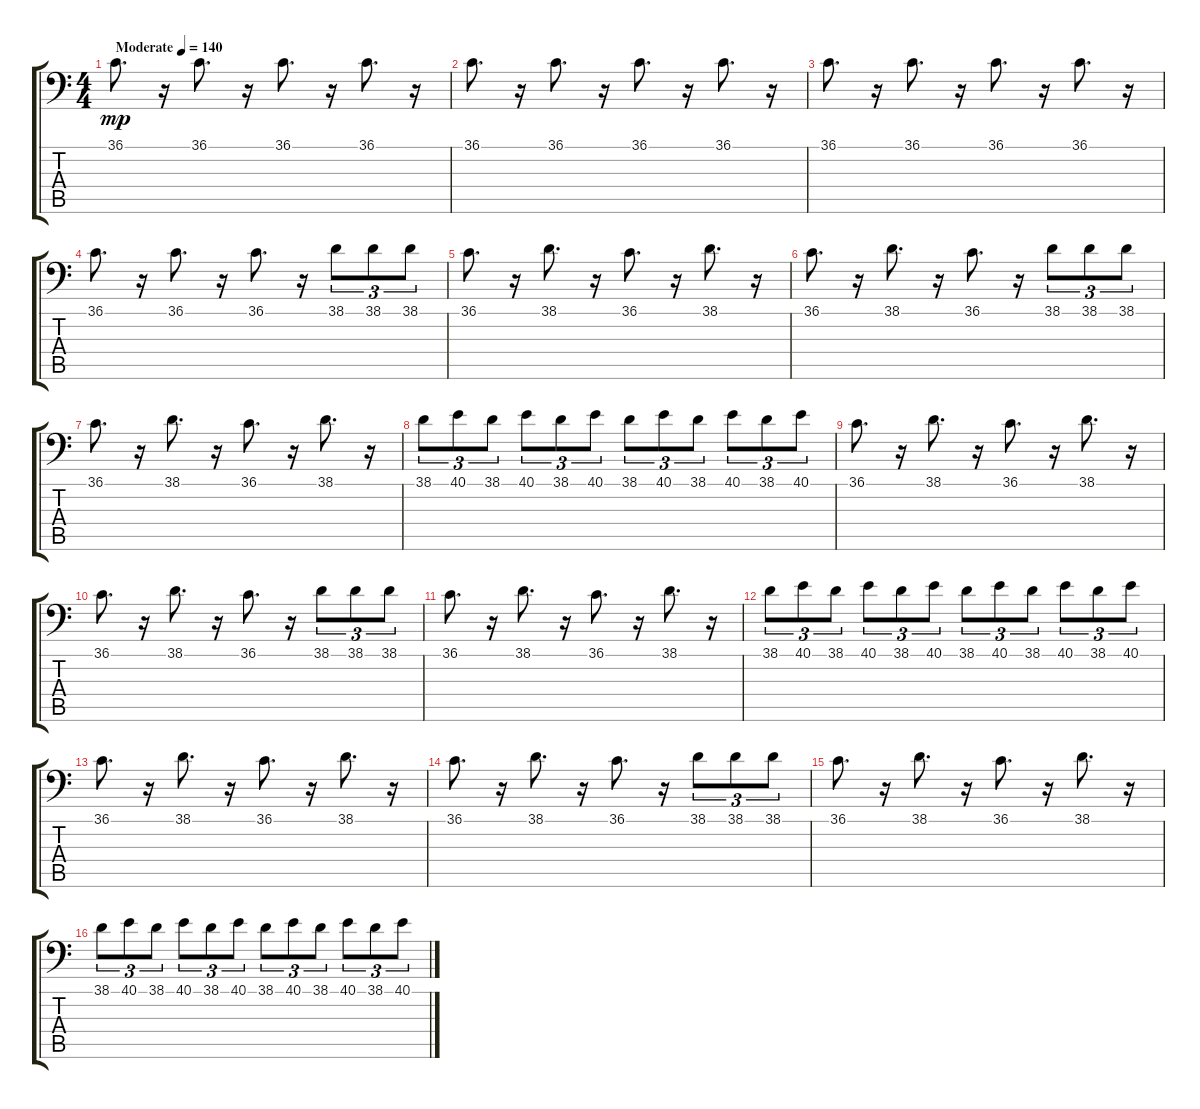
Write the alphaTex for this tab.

\track "" {instrument acousticgrandpiano}
\staff {score tabs}
\tuning (C-1 C-1 C-1 C-1 C-1 C-1) {hide}
\ts (4 4)
\tempo (140 "Moderate")
\clef f4
\ks c
36.1.8{d dy mp instrument acousticgrandpiano} r.16 36.1.8{d} r.16 36.1.8{d} r.16 36.1.8{d} r.16 |
36.1.8{d} r.16 36.1.8{d} r.16 36.1.8{d} r.16 36.1.8{d} r.16 |
36.1.8{d} r.16 36.1.8{d} r.16 36.1.8{d} r.16 36.1.8{d} r.16 |
36.1.8{d} r.16 36.1.8{d} r.16 36.1.8{d} r.16 38.1.8{tu (3 2)} 38.1.8{tu (3 2)} 38.1.8{tu (3 2)} |
36.1.8{d} r.16 38.1.8{d} r.16 36.1.8{d} r.16 38.1.8{d} r.16 |
36.1.8{d} r.16 38.1.8{d} r.16 36.1.8{d} r.16 38.1.8{tu (3 2)} 38.1.8{tu (3 2)} 38.1.8{tu (3 2)} |
36.1.8{d} r.16 38.1.8{d} r.16 36.1.8{d} r.16 38.1.8{d} r.16 |
38.1.8{tu (3 2)} 40.1.8{tu (3 2)} 38.1.8{tu (3 2)} 40.1.8{tu (3 2)} 38.1.8{tu (3 2)} 40.1.8{tu (3 2)} 38.1.8{tu (3 2)} 40.1.8{tu (3 2)} 38.1.8{tu (3 2)} 40.1.8{tu (3 2)} 38.1.8{tu (3 2)} 40.1.8{tu (3 2)} |
36.1.8{d} r.16 38.1.8{d} r.16 36.1.8{d} r.16 38.1.8{d} r.16 |
36.1.8{d} r.16 38.1.8{d} r.16 36.1.8{d} r.16 38.1.8{tu (3 2)} 38.1.8{tu (3 2)} 38.1.8{tu (3 2)} |
36.1.8{d} r.16 38.1.8{d} r.16 36.1.8{d} r.16 38.1.8{d} r.16 |
38.1.8{tu (3 2)} 40.1.8{tu (3 2)} 38.1.8{tu (3 2)} 40.1.8{tu (3 2)} 38.1.8{tu (3 2)} 40.1.8{tu (3 2)} 38.1.8{tu (3 2)} 40.1.8{tu (3 2)} 38.1.8{tu (3 2)} 40.1.8{tu (3 2)} 38.1.8{tu (3 2)} 40.1.8{tu (3 2)} |
36.1.8{d} r.16 38.1.8{d} r.16 36.1.8{d} r.16 38.1.8{d} r.16 |
36.1.8{d} r.16 38.1.8{d} r.16 36.1.8{d} r.16 38.1.8{tu (3 2)} 38.1.8{tu (3 2)} 38.1.8{tu (3 2)} |
36.1.8{d} r.16 38.1.8{d} r.16 36.1.8{d} r.16 38.1.8{d} r.16 |
38.1.8{tu (3 2)} 40.1.8{tu (3 2)} 38.1.8{tu (3 2)} 40.1.8{tu (3 2)} 38.1.8{tu (3 2)} 40.1.8{tu (3 2)} 38.1.8{tu (3 2)} 40.1.8{tu (3 2)} 38.1.8{tu (3 2)} 40.1.8{tu (3 2)} 38.1.8{tu (3 2)} 40.1.8{tu (3 2)}
